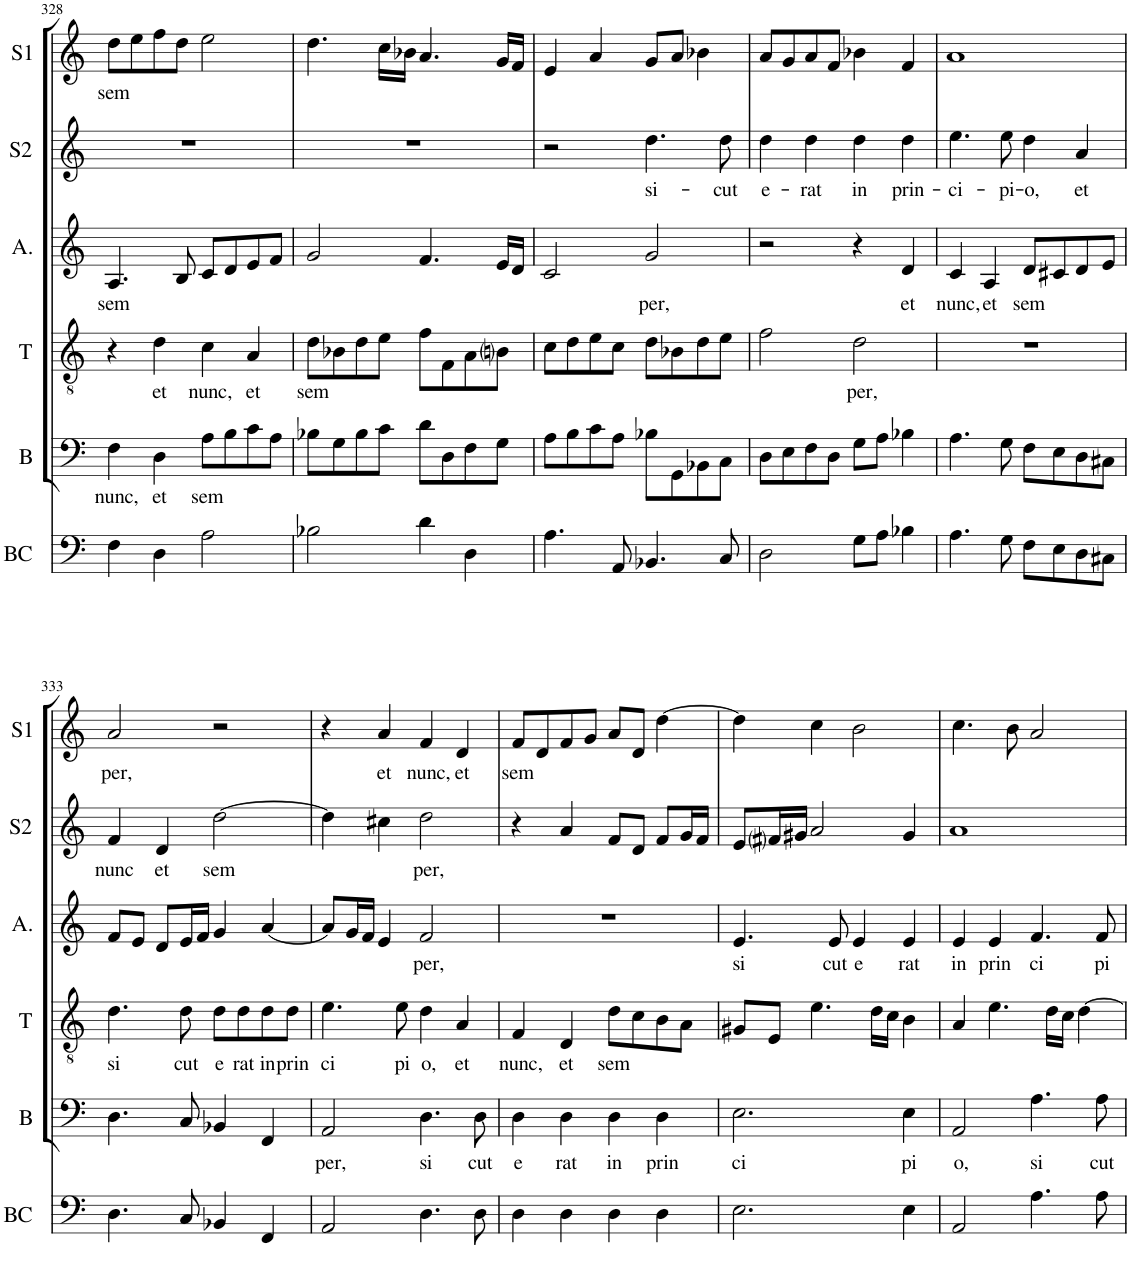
**kern	**kern	**text	**kern	**text	**kern	**text	**kern	**text	**kern	**text
*part6	*part5	*part5	*part4	*part4	*part3	*part3	*part2	*part2	*part1	*part1
*staff6	*staff5	*staff5	*staff4	*staff4	*staff3	*staff3	*staff2	*staff2	*staff1	*staff1
*I"BC	*I"B	*	*I"T	*	*I"Alto	*	*I"S2	*	*I"S1	*
*I'BC	*I'B	*	*I'T	*	*I'A.	*	*I'S2	*	*I'S1	*
!!LO:PB:g=z
*clefF4	*clefF4	*	*clefGv2	*	*clefG2	*	*clefG2	*	*clefG2	*
*k[]	*k[]	*	*k[]	*	*k[]	*	*k[]	*	*k[]	*
*M4/4	*M4/4	*	*M4/4	*	*M4/4	*	*M4/4	*	*M4/4	*
=328	=328	=328	=328	=328	=328	=328	=328	=328	=328	=328
!	!	!LO:LY:b	!	!	!	!LO:LY:b	!	!	!	!LO:LY:b
4F\	4F\	nunc,	4r	.	4.A/	sem	1r	.	8dd\L	sem
.	.	.	.	.	.	.	.	.	8ee\	.
!	!	!LO:LY:b	!	!LO:LY:b	!	!	!	!	!	!
4D\	4D\	et	4d\	et	.	.	.	.	8ff\	.
.	.	.	.	.	8B/	.	.	.	8dd\J	.
!	!	!LO:LY:b	!	!LO:LY:b	!	!	!	!	!	!
2A\	8A\L	sem	4c\	nunc,	8c/L	.	.	.	2ee\	.
.	8B\	.	.	.	8d/	.	.	.	.	.
!	!	!	!	!LO:LY:b	!	!	!	!	!	!
.	8c\	.	4A/	et	8e/	.	.	.	.	.
.	8A\J	.	.	.	8f/J	.	.	.	.	.
=329	=329	=329	=329	=329	=329	=329	=329	=329	=329	=329
!	!	!	!	!LO:LY:b	!	!	!	!	!	!
2B-X\	8B-X\L	.	8d\L	sem	2g/	.	1r	.	4.dd\	.
.	8G\	.	8B-X\	.	.	.	.	.	.	.
.	8B-\	.	8d\	.	.	.	.	.	.	.
.	8c\J	.	8e\J	.	.	.	.	.	16cc\LL	.
.	.	.	.	.	.	.	.	.	16b-X\JJ	.
4d\	8d\L	.	8f\L	.	4.f/	.	.	.	4.a/	.
.	8D\	.	8F\	.	.	.	.	.	.	.
4D\	8F\	.	8A\	.	.	.	.	.	.	.
.	8G\J	.	8Bni\J	.	16e/LL	.	.	.	16g/LL	.
.	.	.	.	.	16d/JJ	.	.	.	16f/JJ	.
=330	=330	=330	=330	=330	=330	=330	=330	=330	=330	=330
4.A\	8A\L	.	8c\L	.	2c/	.	2r	.	4e/	.
.	8B\	.	8d\	.	.	.	.	.	.	.
.	8c\	.	8e\	.	.	.	.	.	4a/	.
8AA/	8A\J	.	8c\J	.	.	.	.	.	.	.
!	!	!	!	!	!	!LO:LY:b	!	!LO:LY:b	!	!
4.BB-X/	8B-X\L	.	8d\L	.	2g/	per,	4.dd\	si-	8g/L	.
.	8GG\	.	8B-X\	.	.	.	.	.	8a/J	.
.	8BB-X\	.	8d\	.	.	.	.	.	4b-X\	.
!	!	!	!	!	!	!	!	!LO:LY:b	!	!
8C/	8C\J	.	8e\J	.	.	.	8dd\	-cut	.	.
=331	=331	=331	=331	=331	=331	=331	=331	=331	=331	=331
!	!	!	!	!	!	!	!	!LO:LY:b	!	!
2D\	8D\L	.	2f\	.	2r	.	4dd\	e-	8a/L	.
.	8E\	.	.	.	.	.	.	.	8g/	.
!	!	!	!	!	!	!	!	!LO:LY:b	!	!
.	8F\	.	.	.	.	.	4dd\	-rat	8a/	.
.	8D\J	.	.	.	.	.	.	.	8f/J	.
!	!	!	!	!LO:LY:b	!	!	!	!LO:LY:b	!	!
8G\L	8G\L	.	2d\	per,	4r	.	4dd\	in	4b-X\	.
8A\J	8A\J	.	.	.	.	.	.	.	.	.
!	!	!	!	!	!	!LO:LY:b	!	!LO:LY:b	!	!
4B-X\	4B-X\	.	.	.	4d/	et	4dd\	prin-	4f/	.
=332	=332	=332	=332	=332	=332	=332	=332	=332	=332	=332
!	!	!	!	!	!	!LO:LY:b	!	!LO:LY:b	!	!
4.A\	4.A\	.	1r	.	4c/	nunc,	4.ee\	-ci-	1a	.
!	!	!	!	!	!	!LO:LY:b	!	!	!	!
.	.	.	.	.	4A/	et	.	.	.	.
!	!	!	!	!	!	!	!	!LO:LY:b	!	!
8G\	8G\	.	.	.	.	.	8ee\	-pi-	.	.
!	!	!	!	!	!	!LO:LY:b	!	!LO:LY:b	!	!
8F\L	8F\L	.	.	.	8d/L	sem	4dd\	-o,	.	.
8E\	8E\	.	.	.	8c#X/	.	.	.	.	.
!	!	!	!	!	!	!	!	!LO:LY:b	!	!
8D\	8D\	.	.	.	8d/	.	4a/	et	.	.
8C#X\J	8C#X\J	.	.	.	8e/J	.	.	.	.	.
!!LO:LB:g=z
=333	=333	=333	=333	=333	=333	=333	=333	=333	=333	=333
!	!	!	!	!LO:LY:b	!	!	!	!LO:LY:b	!	!LO:LY:b
4.D\	4.D\	.	4.d\	si	8f/L	.	4f/	nunc	2a/	per,
.	.	.	.	.	8e/J	.	.	.	.	.
!	!	!	!	!	!	!	!	!LO:LY:b	!	!
.	.	.	.	.	8d/L	.	4d/	et	.	.
!	!	!	!	!LO:LY:b	!	!	!	!	!	!
8C/	8C/	.	8d\	cut	16e/L	.	.	.	.	.
.	.	.	.	.	16f/JJ	.	.	.	.	.
!	!	!	!	!LO:LY:b	!	!	!	!LO:LY:b	!	!
4BB-X/	4BB-X/	.	8d\L	e	4g/	.	[2dd\	sem	2r	.
!	!	!	!	!LO:LY:b	!	!	!	!	!	!
.	.	.	8d\	rat	.	.	.	.	.	.
!	!	!	!	!LO:LY:b	!	!	!	!	!	!
4FF/	4FF/	.	8d\	in	[4a/	.	.	.	.	.
!	!	!	!	!LO:LY:b	!	!	!	!	!	!
.	.	.	8d\J	prin	.	.	.	.	.	.
=334	=334	=334	=334	=334	=334	=334	=334	=334	=334	=334
!	!	!LO:LY:b	!	!LO:LY:b	!	!	!	!	!	!
2AA/	2AA/	per,	4.e\	ci	8a/L]	.	4dd\]	.	4r	.
.	.	.	.	.	16g/L	.	.	.	.	.
.	.	.	.	.	16f/JJ	.	.	.	.	.
!	!	!	!	!	!	!	!	!	!	!LO:LY:b
.	.	.	.	.	4e/	.	4cc#X\	.	4a/	et
!	!	!	!	!LO:LY:b	!	!	!	!	!	!
.	.	.	8e\	pi	.	.	.	.	.	.
!	!	!LO:LY:b	!	!LO:LY:b	!	!LO:LY:b	!	!LO:LY:b	!	!LO:LY:b
4.D\	4.D\	si	4d\	o,	2f/	per,	2dd\	per,	4f/	nunc,
!	!	!	!	!LO:LY:b	!	!	!	!	!	!LO:LY:b
.	.	.	4A/	et	.	.	.	.	4d/	et
!	!	!LO:LY:b	!	!	!	!	!	!	!	!
8D\	8D\	cut	.	.	.	.	.	.	.	.
=335	=335	=335	=335	=335	=335	=335	=335	=335	=335	=335
!	!	!LO:LY:b	!	!LO:LY:b	!	!	!	!	!	!LO:LY:b
4D\	4D\	e	4F/	nunc,	1r	.	4r	.	8f/L	sem
.	.	.	.	.	.	.	.	.	8d/	.
!	!	!LO:LY:b	!	!LO:LY:b	!	!	!	!	!	!
4D\	4D\	rat	4D/	et	.	.	4a/	.	8f/	.
.	.	.	.	.	.	.	.	.	8g/J	.
!	!	!LO:LY:b	!	!LO:LY:b	!	!	!	!	!	!
4D\	4D\	in	8d\L	sem	.	.	8f/L	.	8a/L	.
.	.	.	8c\	.	.	.	8d/J	.	8d/J	.
!	!	!LO:LY:b	!	!	!	!	!	!	!	!
4D\	4D\	prin	8B\	.	.	.	8f/L	.	[4dd\	.
.	.	.	8A\J	.	.	.	16g/L	.	.	.
.	.	.	.	.	.	.	16f/JJ	.	.	.
=336	=336	=336	=336	=336	=336	=336	=336	=336	=336	=336
!	!	!LO:LY:b	!	!	!	!LO:LY:b	!	!	!	!
2.E\	2.E\	ci	8G#X/L	.	4.e/	si	8e/L	.	4dd\]	.
.	.	.	8E/J	.	.	.	16f#i/L	.	.	.
.	.	.	.	.	.	.	16g#X/JJ	.	.	.
.	.	.	4.e\	.	.	.	2a/	.	4cc\	.
!	!	!	!	!	!	!LO:LY:b	!	!	!	!
.	.	.	.	.	8e/	cut	.	.	.	.
!	!	!	!	!	!	!LO:LY:b	!	!	!	!
.	.	.	.	.	4e/	e	.	.	2b\	.
.	.	.	16d\LL	.	.	.	.	.	.	.
.	.	.	16c\JJ	.	.	.	.	.	.	.
!	!	!LO:LY:b	!	!	!	!LO:LY:b	!	!	!	!
4E\	4E\	pi	4B\	.	4e/	rat	4g#/	.	.	.
=337	=337	=337	=337	=337	=337	=337	=337	=337	=337	=337
!	!	!LO:LY:b	!	!	!	!LO:LY:b	!	!	!	!
2AA/	2AA/	o,	4A/	.	4e/	in	1a	.	4.cc\	.
!	!	!	!	!	!	!LO:LY:b	!	!	!	!
.	.	.	4.e\	.	4e/	prin	.	.	.	.
.	.	.	.	.	.	.	.	.	8b\	.
!	!	!LO:LY:b	!	!	!	!LO:LY:b	!	!	!	!
4.A\	4.A\	si	.	.	4.f/	ci	.	.	2a/	.
.	.	.	16d\LL	.	.	.	.	.	.	.
.	.	.	16c\JJ	.	.	.	.	.	.	.
.	.	.	[4d\	.	.	.	.	.	.	.
!	!	!LO:LY:b	!	!	!	!LO:LY:b	!	!	!	!
8A\	8A\	cut	.	.	8f/	pi	.	.	.	.
=	=	=	=	=	=	=	=	=	=	=
*-	*-	*-	*-	*-	*-	*-	*-	*-	*-	*-
